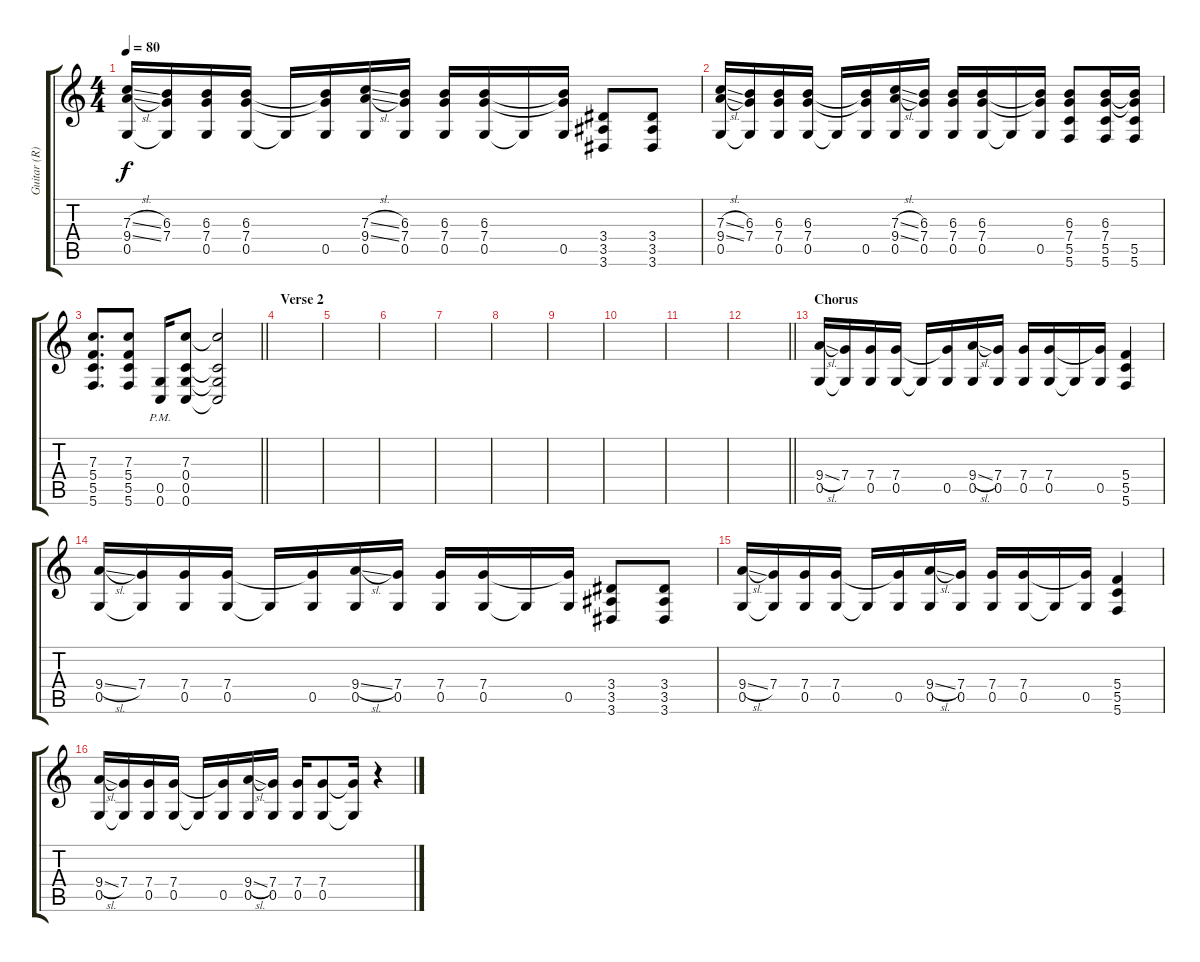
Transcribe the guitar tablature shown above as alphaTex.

\track ("Guitar (R)" "Guitar (R)") {instrument distortionguitar}
\staff {score tabs}
\tuning (D4 A3 F3 C3 G2 C2) {hide}
\ts (4 4)
\tempo 80
\clef g2
\ks c
(7.3{sl} 9.4{sl} 0.5).16{dy f} (6.3 7.4 0.5{t}).16 (6.3 7.4 0.5).16 (6.3 7.4 0.5).16 0.5{t}.16 (6.3{t} 7.4{t} 0.5).16 (7.3{sl} 9.4{sl} 0.5).16 (6.3 7.4 0.5).16 (6.3 7.4 0.5).16 (6.3 7.4 0.5).16 0.5{t}.16 (6.3{t} 7.4{t} 0.5).16 (3.4 3.5 3.6).8 (3.4 3.5 3.6).8 |
(7.3{sl} 9.4{sl} 0.5).16 (6.3 7.4 0.5{t}).16 (6.3 7.4 0.5).16 (6.3 7.4 0.5).16 0.5{t}.16 (6.3{t} 7.4{t} 0.5).16 (7.3{sl} 9.4{sl} 0.5).16 (6.3 7.4 0.5).16 (6.3 7.4 0.5).16 (6.3 7.4 0.5).16 0.5{t}.16 (6.3{t} 7.4{t} 0.5).16 (6.3 7.4 5.5 5.6).8 (6.3 7.4 5.5 5.6).16 (6.3{t} 7.4{t} 5.5 5.6).16 |
\barLineRight lightlight
(7.3 5.4 5.5 5.6).8{d} (7.3 5.4 5.5 5.6).8 (0.5{pm} 0.6{pm}).16 (7.3 0.4 0.5 0.6).8 (7.3{t} 0.4{t} 0.5{t} 0.6{t}).2 |
\section ("" "Verse 2")
|
|
|
|
|
|
|
|
\barLineRight lightlight
|
\section ("" "Chorus")
(9.4{sl} 0.5).16 (7.4 0.5{t}).16 (7.4 0.5).16 (7.4 0.5).16 0.5{t}.16 (7.4{t} 0.5).16 (9.4{sl} 0.5).16 (7.4 0.5).16 (7.4 0.5).16 (7.4 0.5).16 0.5{t}.16 (7.4{t} 0.5).16 (5.4 5.5 5.6).4 |
(9.4{sl} 0.5).16 (7.4 0.5{t}).16 (7.4 0.5).16 (7.4 0.5).16 0.5{t}.16 (7.4{t} 0.5).16 (9.4{sl} 0.5).16 (7.4 0.5).16 (7.4 0.5).16 (7.4 0.5).16 0.5{t}.16 (7.4{t} 0.5).16 (3.4 3.5 3.6).8 (3.4 3.5 3.6).8 |
(9.4{sl} 0.5).16 (7.4 0.5{t}).16 (7.4 0.5).16 (7.4 0.5).16 0.5{t}.16 (7.4{t} 0.5).16 (9.4{sl} 0.5).16 (7.4 0.5).16 (7.4 0.5).16 (7.4 0.5).16 0.5{t}.16 (7.4{t} 0.5).16 (5.4 5.5 5.6).4 |
(9.4{sl} 0.5).16 (7.4 0.5{t}).16 (7.4 0.5).16 (7.4 0.5).16 0.5{t}.16 (7.4{t} 0.5).16 (9.4{sl} 0.5).16 (7.4 0.5).16 (7.4 0.5).16 (7.4 0.5).8 (7.4{t} 0.5{t}).16 r.4
